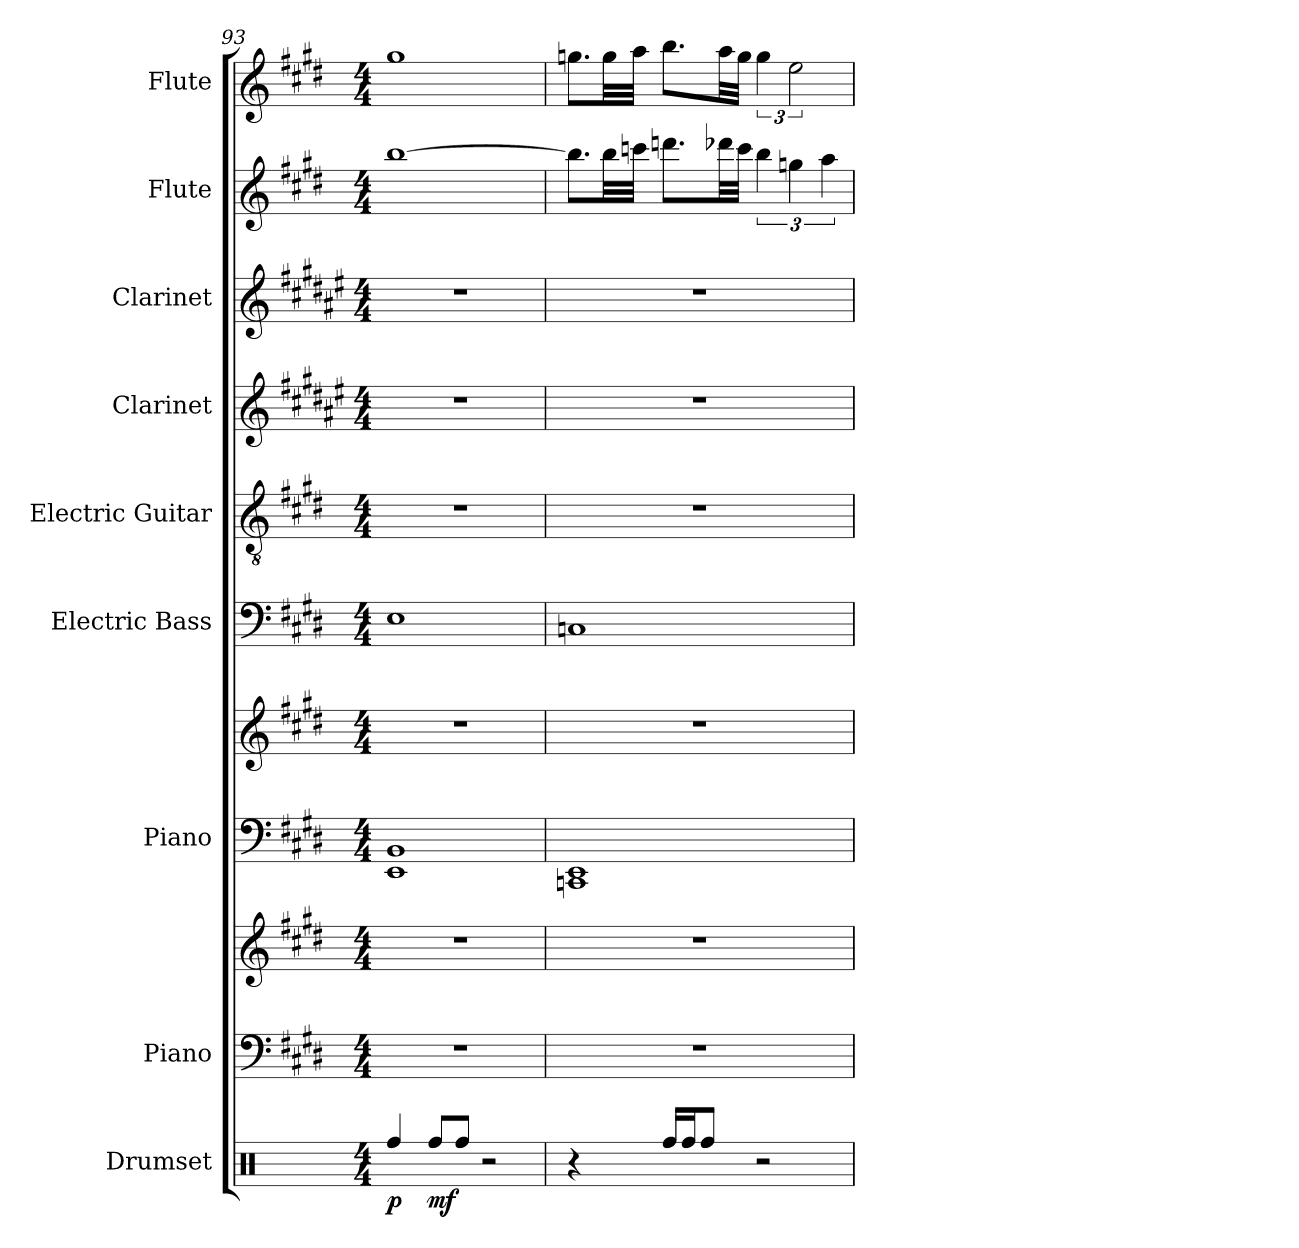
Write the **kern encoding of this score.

**kern	**dynam	**kern	**kern	**kern	**kern	**kern	**kern	**kern	**kern	**kern	**kern
*part9	*part9	*part8	*part8	*part7	*part7	*part6	*part5	*part4	*part3	*part2	*part1
*staff11	*staff11	*staff10	*staff9	*staff8	*staff7	*staff6	*staff5	*staff4	*staff3	*staff2	*staff1
*I"Drumset	*	*I"Piano	*	*I"Piano	*	*I"Electric Bass	*I"Electric Guitar	*I"Clarinet	*I"Clarinet	*I"Flute	*I"Flute
*I'D. Set	*	*I'Pno.	*	*I'Pno.	*	*I'El. B.	*I'El. Guit.	*I'Cl.	*I'Cl.	*I'Fl.	*I'Fl.
*clefX	*	*clefF4	*clefG2	*clefF4	*clefG2	*clefF4	*clefGv2	*clefG2	*clefG2	*clefG2	*clefG2
*	*	*	*	*	*	*ITrd7c12	*	*ITrd1c2	*ITrd1c2	*	*
*k[]	*	*k[f#c#g#d#]	*k[f#c#g#d#]	*k[f#c#g#d#]	*k[f#c#g#d#]	*k[f#c#g#d#]	*k[f#c#g#d#]	*k[f#c#g#d#]	*k[f#c#g#d#]	*k[f#c#g#d#]	*k[f#c#g#d#]
*M4/4	*	*M4/4	*M4/4	*M4/4	*M4/4	*M4/4	*M4/4	*M4/4	*M4/4	*M4/4	*M4/4
=93	=93	=93	=93	=93	=93	=93	=93	=93	=93	=93	=93
!	!LO:DY:b	!	!	!	!	!	!	!	!	!	!
4Rff/	p	1r	1r	1EE 1BB	1r	1EE	1r	1r	1r	[1bb	1gg#
!	!LO:DY:b	!	!	!	!	!	!	!	!	!	!
8Rff/L	mf	.	.	.	.	.	.	.	.	.	.
8Rff/J	.	.	.	.	.	.	.	.	.	.	.
2r	.	.	.	.	.	.	.	.	.	.	.
=94	=94	=94	=94	=94	=94	=94	=94	=94	=94	=94	=94
4r	.	1r	1r	1CCn 1EE	1r	1CCn	1r	1r	1r	8.bb\L]	8.ggn\L
.	.	.	.	.	.	.	.	.	.	32bb\LL	32gg\LL
.	.	.	.	.	.	.	.	.	.	32cccn\JJJ	32aa\JJJ
16Rff/LL	.	.	.	.	.	.	.	.	.	8.dddn\L	8.bb\L
16Rff/J	.	.	.	.	.	.	.	.	.	.	.
8Rff/J	.	.	.	.	.	.	.	.	.	.	.
.	.	.	.	.	.	.	.	.	.	32ddd-X\LL	32aa\LL
.	.	.	.	.	.	.	.	.	.	32ccc\JJJ	32gg\JJJ
2r	.	.	.	.	.	.	.	.	.	6bb\	6gg\
.	.	.	.	.	.	.	.	.	.	6ggn\	3ee\
.	.	.	.	.	.	.	.	.	.	6aa\	.
=	=	=	=	=	=	=	=	=	=	=	=
*-	*-	*-	*-	*-	*-	*-	*-	*-	*-	*-	*-
